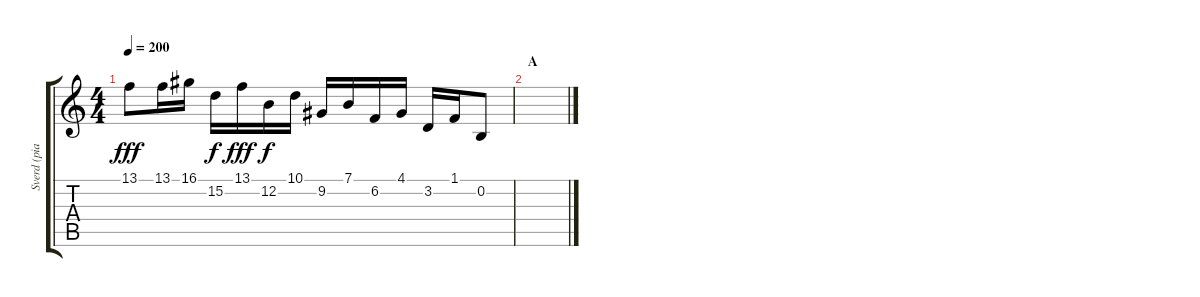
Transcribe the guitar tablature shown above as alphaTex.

\track ("Sverd (piano/lead)" "Sverd (pia") {instrument electricgrandpiano}
\staff {score tabs}
\tuning (E4 B3 G3 D3 A2 E2) {hide}
\ts (4 4)
\tempo 200
\clef g2
\ks c
13.1.8{dy fff} 13.1.16 16.1.16 15.2.16{dy f} 13.1.16{dy fff} 12.2.16{dy f} 10.1.16 9.2.16 7.1.16 6.2.16 4.1.16 3.2.16 1.1.16 0.2.8 |
\section ("" "A")
